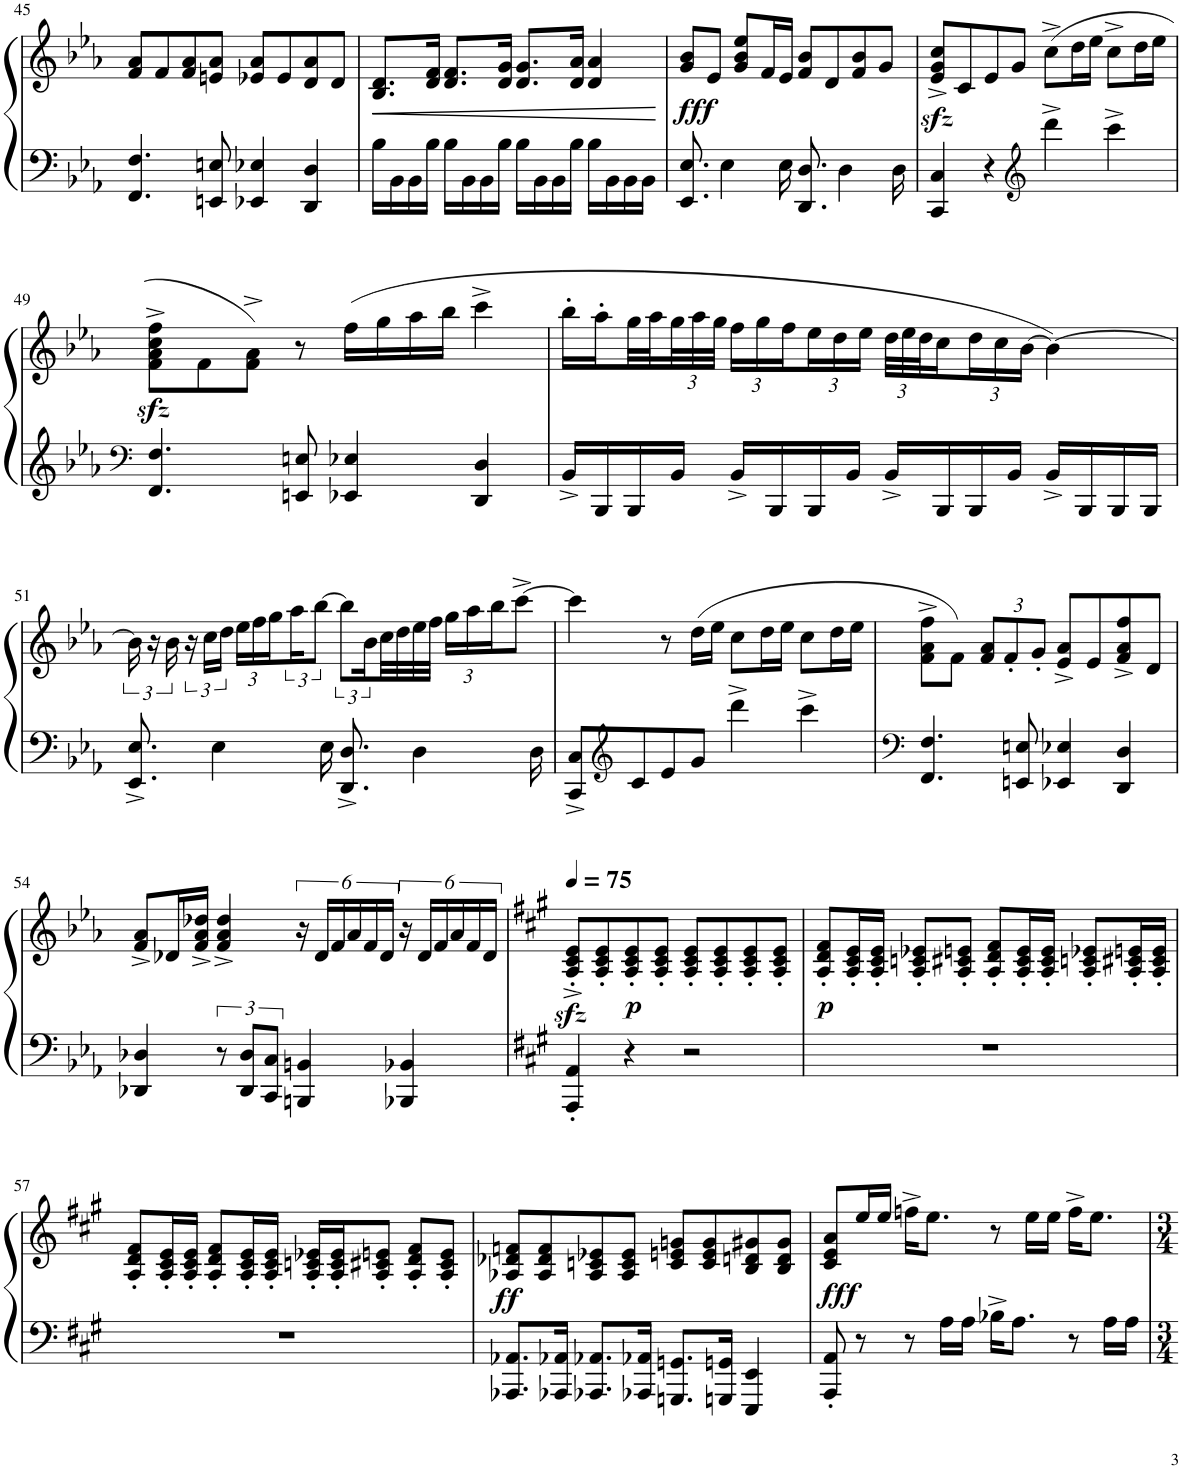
**kern	**kern	**dynam
*part1	*part1	*part1
*staff2	*staff1	*staff1/2
*I"Piano	*	*
*I'Pno.	*	*
!!LO:PB:g=z
*clefF4	*clefG2	*
*k[b-e-a-]	*k[b-e-a-]	*
*M4/4	*M4/4	*
=45	=45	=45
4.FF/ 4.F/	8f/ 8a-/L	.
.	8f/	.
.	8f/ 8a-/	.
8EEn/ 8En/	8en/ 8a-/J	.
4EE-X/ 4E-X/	8e-X/ 8a-/L	.
.	8e-/	.
4DD/ 4D/	8d/ 8a-/	.
.	8d/J	.
=46	=46	=46
!	!	!LO:HP:b
16B-\LL	8.B-/ 8.d/L	<
16BB-\	.	.
16BB-\	.	.
16B-\JJ	16d/ 16f/Jk	.
16B-\LL	8.d/ 8.f/L	.
16BB-\	.	.
16BB-\	.	.
16B-\JJ	16d/ 16g/Jk	.
16B-\LL	8.d/ 8.g/L	.
16BB-\	.	.
16BB-\	.	.
16B-\JJ	16d/ 16a-/Jk	.
16B-\LL	4d/ 4a-/	.
16BB-\	.	.
16BB-\	.	.
16BB-\JJ	.	.
.	.	[
=47	=47	=47
!	!	!LO:DY:b
8.EE-/ 8.E-/	8g/ 8b-/L	fff
.	8e-/J	.
4E-\	.	.
.	8g/ 8b-/ 8ee-/L	.
.	16f/L	.
16E-\	16e-/JJ	.
8.DD/ 8.D/	8f/ 8b-/L	.
.	8d/	.
4D\	.	.
.	8f/ 8b-/	.
.	8g/J	.
16D\	.	.
=48	=48	=48
4CC/ 4C/	8e-/zz<^ 8g/zz<^ 8cc/zz<^L	.
.	8c/	.
4r	8e-/	.
.	8g/J	.
*clefG2	*	*
4ddd^\	(8cc^\L	.
.	16dd\L	.
.	16ee-\JJ	.
4ccc^\	8cc^\L	.
.	16dd\L	.
.	16ee-\JJ	.
!!LO:LB:g=z
=49	=49	=49
*clefF4	*	*
4.FF/ 4.F/	8f\zz<^ 8a-\zz<^ 8cc\zz<^ 8ff\zz<^L	.
.	8f\	.
.	8f\^ 8a-\^J)	.
8EEn/ 8En/	8r	.
4EE-X/ 4E-X/	(16ff\LL	.
.	16gg\	.
.	16aa-\	.
.	16bb-\JJ	.
4DD/ 4D/	4ccc^\	.
=50	=50	=50
16BB-^/LL	16bb-'\LL	.
16BBB-/	16aa-'\	.
16BBB-/	32gg\L	.
.	32aa-\	.
*	*Xbrackettup	*
16BB-/JJ	48gg\	.
.	48aa-\	.
.	48gg\JJJ	.
16BB-^/LL	24ff\LL	.
.	24gg\	.
16BBB-/	.	.
.	24ff\	.
16BBB-/	24ee-\	.
.	24dd\	.
16BB-/JJ	.	.
.	24ee-\JJ	.
16BB-^/LL	48dd\LLL	.
.	48ee-\	.
.	48dd\J	.
16BBB-/	16cc\	.
16BBB-/	24dd\	.
.	24cc\	.
16BB-/JJ	.	.
.	[24b-\JJ	.
16BB-^/LL	4b-\_)	.
16BBB-/	.	.
16BBB-/	.	.
16BBB-/JJ	.	.
!!LO:LB:g=z
=51	=51	=51
*	*brackettup	*
8.EE-/^ 8.E-/^	24b-\]	.
.	24r	.
.	24b-\	.
.	24r	.
.	24cc\LL	.
4E-\	.	.
.	24dd\JJ	.
*	*Xbrackettup	*
.	24ee-\LL	.
.	24ff\	.
.	24gg\	.
*	*brackettup	*
.	24aa-\J	.
.	[12bb-\J	.
16E-\	.	.
8.DD/^ 8.D/^	12bb-\L]	.
.	24b-\L	.
.	32cc\L	.
.	32dd\	.
4D\	32ee-\	.
.	32ff\JJJ	.
*	*Xbrackettup	*
.	24gg\LL	.
.	24aa-\	.
.	24bb-\J	.
.	[8ccc^\J	.
16D\	.	.
=52	=52	=52
8CC/^ 8C/^L	4ccc\]	.
*clefG2	*	*
8c/	.	.
8e-/	8r	.
8g/J	(16dd\LL	.
.	16ee-\JJ	.
4ddd^\	8cc\L	.
.	16dd\L	.
.	16ee-\JJ	.
4ccc^\	8cc\L	.
.	16dd\L	.
.	16ee-\JJ	.
=53	=53	=53
*clefF4	*	*
4.FF/ 4.F/	8f\^ 8a-\^ 8ff\^L	.
.	8f\J)	.
.	12f/ 12a-/L	.
.	12f'/	.
8EEn/ 8En/	.	.
.	12g'/J	.
4EE-X/ 4E-X/	8e-/^ 8a-/^L	.
.	8e-/	.
4DD/ 4D/	8f/^ 8a-/^ 8ff/^	.
.	8d/J	.
!!LO:LB:g=z
=54	=54	=54
4DD-X/ 4D-X/	8f/^ 8a-/^L	.
.	16d-X/L	.
.	16f/^ 16a-/^ 16dd-X/^JJ	.
12r	4f/^ 4a-/^ 4dd-/^	.
12DD-/ 12D-/L	.	.
12CC/ 12C/J	.	.
*	*brackettup	*
4BBBn/ 4BBn/	24r	.
.	24d-/LL	.
.	24f/	.
.	24a-/	.
.	24f/	.
.	24d-/JJ	.
4BBB-X/ 4BB-X/	24r	.
.	24d-/LL	.
.	24f/	.
.	24a-/	.
.	24f/	.
.	24d-/JJ	.
=55	=55	=55
*k[f#c#g#]	*k[f#c#g#]	*
*	*MM75	*
4AAA/' 4AA/'	8A/zz<'^ 8c#/zz<'^ 8e/zz<'^L	.
.	8A/' 8c#/' 8e/'	.
!	!	!LO:DY:b
4r	8A/' 8c#/' 8e/'	p
.	8A/' 8c#/' 8e/'J	.
2r	8A/' 8c#/' 8e/'L	.
.	8A/' 8c#/' 8e/'	.
.	8A/' 8c#/' 8e/'	.
.	8A/' 8c#/' 8e/'J	.
=56	=56	=56
!	!	!LO:DY:b
1r	8A/' 8d/' 8f#/'L	p
.	16A/' 16c#/' 16e/'L	.
.	16A/' 16c#/' 16e/'JJ	.
.	8A/' 8cn/' 8e-X/'L	.
.	8A/' 8c#X/' 8en/'J	.
.	8A/' 8d/' 8f#/'L	.
.	16A/' 16c#/' 16e/'L	.
.	16A/' 16c#/' 16e/'JJ	.
.	8A/' 8cn/' 8e-X/'L	.
.	16A/' 16c#X/' 16en/'L	.
.	16A/' 16c#/' 16e/'JJ	.
!!LO:LB:g=z
=57	=57	=57
1r	8A/' 8d/' 8f#/'L	.
.	16A/' 16c#/' 16e/'L	.
.	16A/' 16c#/' 16e/'JJ	.
.	8A/' 8d/' 8f#/'L	.
.	16A/' 16c#/' 16e/'L	.
.	16A/' 16c#/' 16e/'JJ	.
.	16A/' 16cn/' 16e-X/'LL	.
.	16A/' 16c/' 16e-/'J	.
.	8A/' 8c#X/' 8en/'J	.
.	8A/' 8d/' 8f#/'L	.
.	8A/' 8c#/' 8e/'J	.
=58	=58	=58
!	!	!LO:DY:b
8.AAA-X/ 8.AA-X/L	8A-X/ 8d-X/ 8fn/L	ff
.	8A-/ 8d-/ 8f/	.
16AAA-X/ 16AA-X/Jk	.	.
8.AAA-X/ 8.AA-X/L	8A-/ 8cn/ 8e-X/	.
.	8A-/ 8c/ 8e-/J	.
16AAA-X/ 16AA-X/Jk	.	.
8.GGGn/ 8.GGn/L	8c/ 8en/ 8gn/L	.
.	8c/ 8e/ 8g/	.
16GGGn/ 16GGn/Jk	.	.
4EEE/ 4EE/	8B/ 8dn/ 8g#X/	.
.	8B/ 8d/ 8g#/J	.
=59	=59	=59
!	!	!LO:DY:b
8AAA/' 8AA/'	8c#/ 8e/ 8a/L	fff
8r	16ee/L	.
.	16ee/JJ	.
8r	16ffn^\KL	.
.	8.ee\J	.
16A\LL	.	.
16A\JJ	.	.
16B-X^\KL	8r	.
8.A\J	.	.
.	16ee\LL	.
.	16ee\JJ	.
8r	16ff^\KL	.
.	8.ee\J	.
16A\LL	.	.
16A\JJ	.	.
=	=	=
*-	*-	*-
